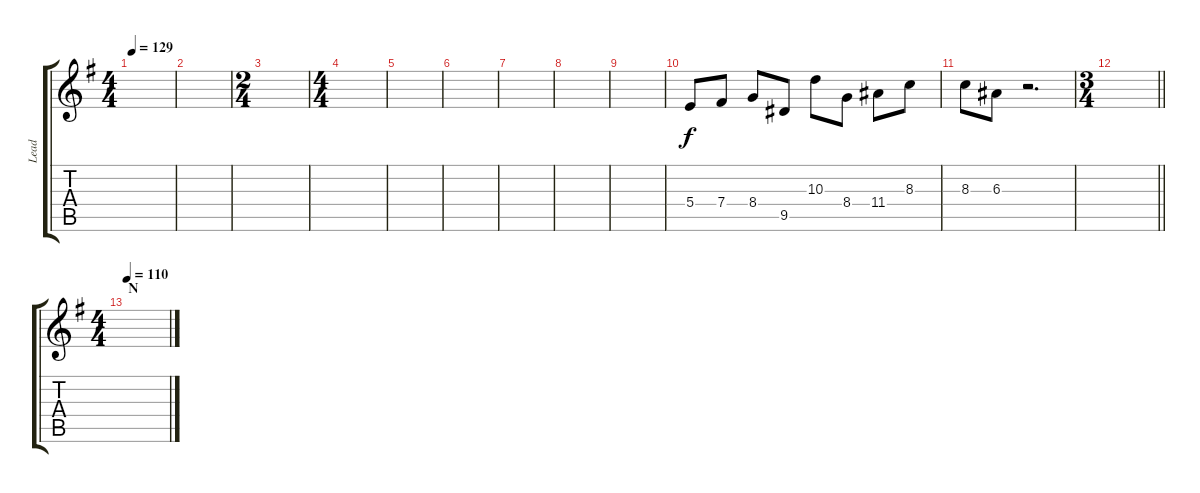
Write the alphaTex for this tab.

\track ("Lead" "Lead") {instrument overdrivenguitar}
\staff {score tabs}
\tuning (Db4 Ab3 E3 B2 Gb2 Db2) {hide}
\ts (4 4)
\tempo 129
\clef g2
\ks eminor
|
|
\ts (2 4)
|
\ts (4 4)
|
|
|
|
|
|
5.4.8 7.4.8 8.4.8 9.5.8 10.3.8 8.4.8 11.4.8 8.3.8 |
8.3.8 6.3.8 r.2{d} |
\ts (3 4)
\barLineRight lightlight
|
\ts (4 4)
\section ("" "N")
\tempo 110
